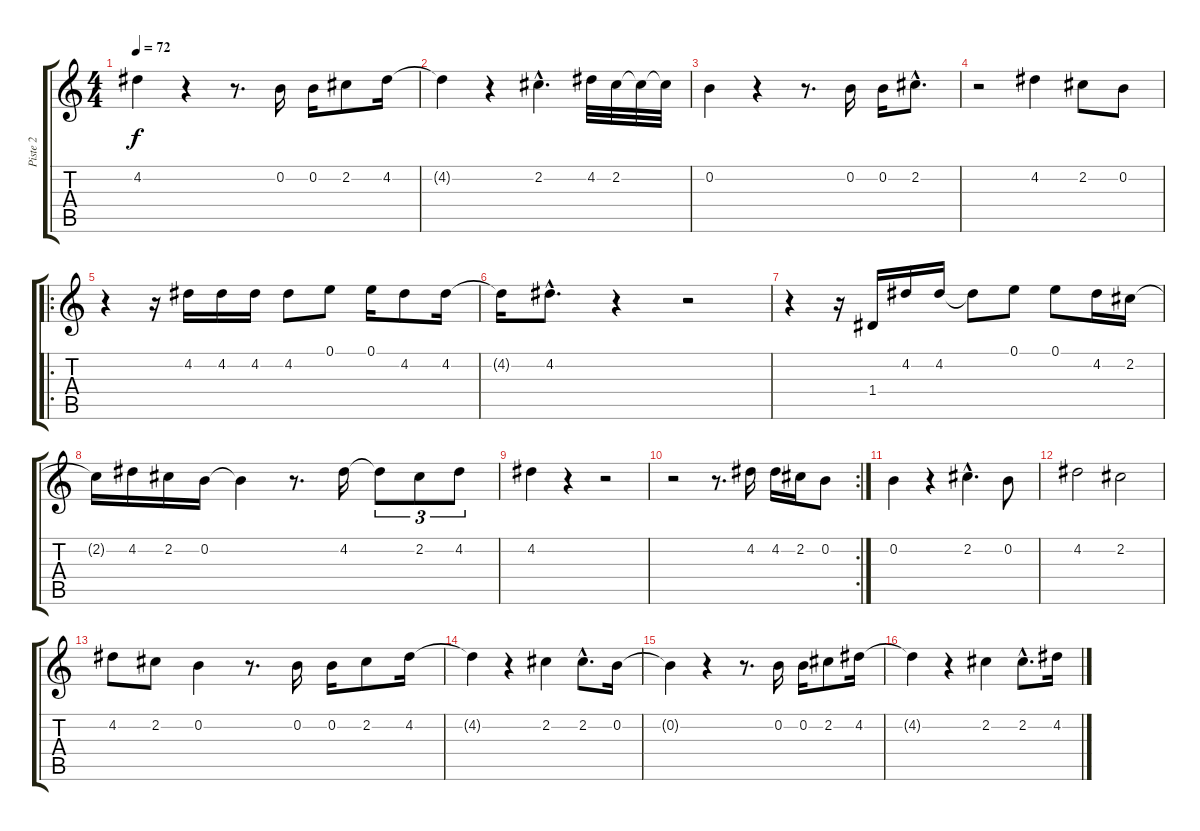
\track ("Piste 2" "Piste 2") {instrument distortionguitar}
\staff {score tabs}
\tuning (E4 B3 G3 D3 A2 E2) {hide}
\ts (4 4)
\tempo 72
\clef g2
\ks c
4.2{t}.4{dy f} r.4 r.8{d} 0.2.16 0.2.16 2.2.8 4.2.16 |
4.2{t}.4 r.4 2.2{hac}.4{d} 4.2.32 2.2.32 2.2{t}.32 2.2{t}.32 |
0.2.4 r.4 r.8{d} 0.2.16 0.2.16 2.2{hac}.8{d} |
r.2 4.2.4 2.2.8 0.2.8 |
\ro
r.4 r.16 4.2.16 4.2.16 4.2.16 4.2.8 0.1.8 0.1.16 4.2.8 4.2.16 |
4.2{t}.16 4.2{hac}.8{d} r.4 r.2 |
r.4 r.16 1.4.16 4.2.16 4.2.16 4.2{t}.8 0.1.8 0.1.8 4.2.16 2.2.16 |
2.2{t}.16 4.2.16 2.2.16 0.2.16 0.2{t}.4 r.8{d} 4.2.16 4.2{t}.8{tu (3 2)} 2.2.8{tu (3 2)} 4.2.8{tu (3 2)} |
4.2.4 r.4 r.2 |
\rc 2
r.2 r.8{d} 4.2.16 4.2.16 2.2.16 0.2.8 |
0.2.4 r.4 2.2{hac}.4{d} 0.2.8 |
4.2.2 2.2.2 |
4.2.8 2.2.8 0.2.4 r.8{d} 0.2.16 0.2.16 2.2.8 4.2.16 |
4.2{t}.4 r.4 2.2.4 2.2{hac}.8{d} 0.2.16 |
0.2{t}.4 r.4 r.8{d} 0.2.16 0.2.16 2.2.8 4.2.16 |
4.2{t}.4 r.4 2.2.4 2.2{hac}.8{d} 4.2.16
